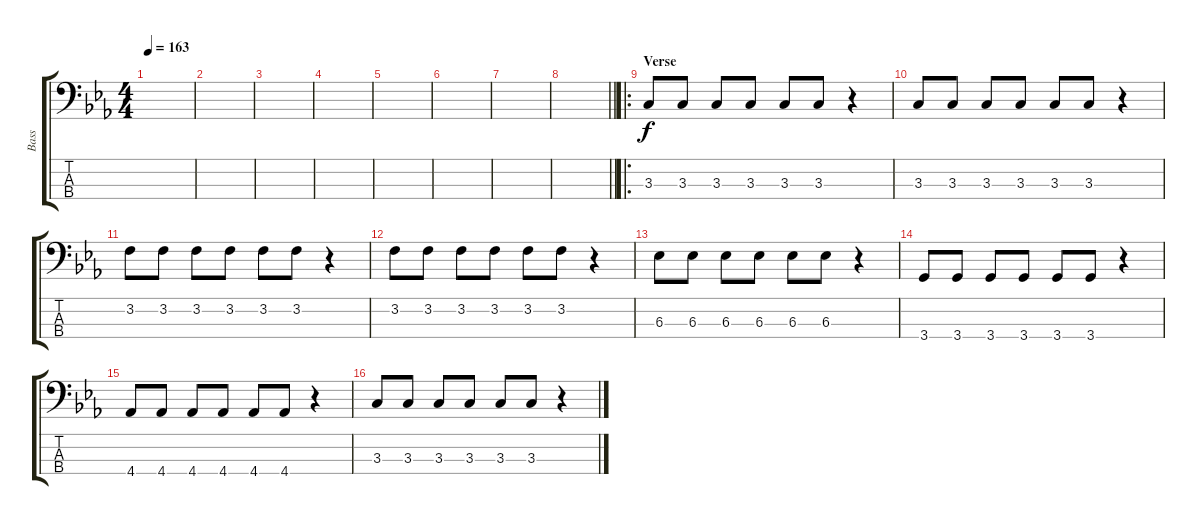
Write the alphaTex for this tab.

\track ("Bass" "Bass") {instrument electricbasspick}
\staff {score tabs}
\tuning (G2 D2 A1 E1) {hide}
\ts (4 4)
\tempo 163
\clef f4
\ks cminor
|
|
|
|
|
|
|
\barLineRight lightlight
|
\ro
\section ("" "Verse")
3.3.8 3.3.8 3.3.8 3.3.8 3.3.8 3.3.8 r.4 |
3.3.8 3.3.8 3.3.8 3.3.8 3.3.8 3.3.8 r.4 |
3.2.8 3.2.8 3.2.8 3.2.8 3.2.8 3.2.8 r.4 |
3.2.8 3.2.8 3.2.8 3.2.8 3.2.8 3.2.8 r.4 |
6.3.8 6.3.8 6.3.8 6.3.8 6.3.8 6.3.8 r.4 |
3.4.8 3.4.8 3.4.8 3.4.8 3.4.8 3.4.8 r.4 |
4.4.8 4.4.8 4.4.8 4.4.8 4.4.8 4.4.8 r.4 |
3.3.8 3.3.8 3.3.8 3.3.8 3.3.8 3.3.8 r.4
